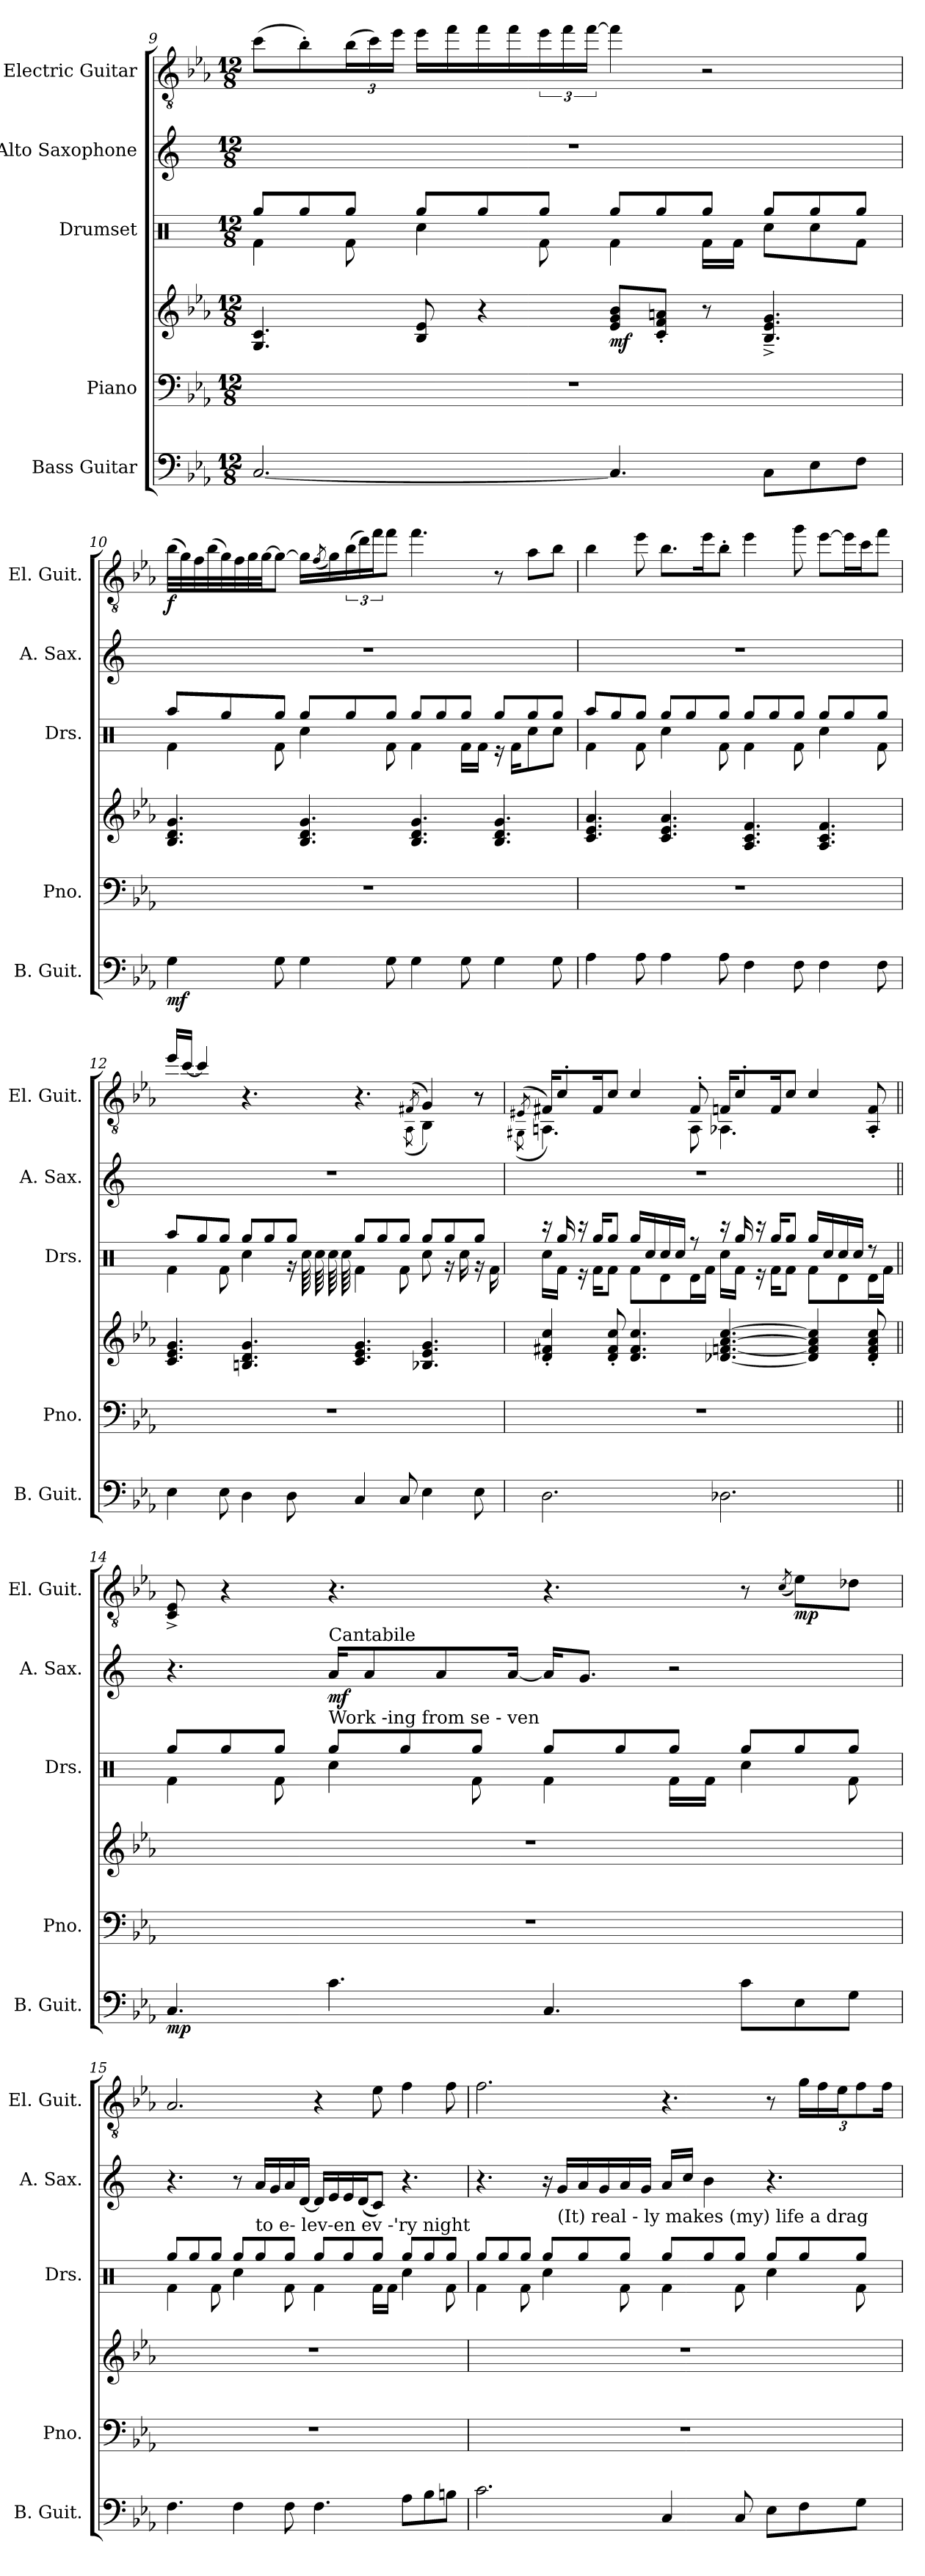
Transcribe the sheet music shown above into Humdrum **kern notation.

**kern	**dynam	**kern	**kern	**dynam	**kern	**kern	**dynam	**kern	**dynam
*part5	*part5	*part4	*part4	*part4	*part3	*part2	*part2	*part1	*part1
*staff6	*staff6	*staff5	*staff4	*staff4/5	*staff3	*staff2	*staff2	*staff1	*staff1
*I"Bass Guitar	*	*I"Piano	*	*	*I"Drumset	*I"Alto Saxophone	*	*I"Electric Guitar	*
*I'B. Guit.	*	*I'Pno.	*	*	*I'Drs.	*I'A. Sax.	*	*I'El. Guit.	*
!!LO:PB:g=z
*clefF4	*	*clefF4	*clefG2	*	*clefX	*clefG2	*	*clefGv2	*
*ITrd7c12	*	*	*	*	*	*ITrd5c9	*	*	*
*k[b-e-a-]	*	*k[b-e-a-]	*k[b-e-a-]	*	*k[]	*k[b-e-a-]	*	*k[b-e-a-]	*
*M12/8	*	*M12/8	*M12/8	*	*M12/8	*M12/8	*	*M12/8	*
=9	=9	=9	=9	=9	=9	=9	=9	=9	=9
*	*	*	*	*	*^	*	*	*	*
[2.CC/	.	1.r	4.G/ 4.c/	.	8Rgg/L	4Rf\	1.r	.	(8cc\L	.
.	.	.	.	.	8Rgg/	.	.	.	8b-'\)	.
.	.	.	.	.	8Rgg/J	8Rf\	.	.	(24b-\L	.
.	.	.	.	.	.	.	.	.	24cc\)	.
.	.	.	.	.	.	.	.	.	24ee-\JJ	.
.	.	.	8B-/ 8e-/	.	8Rgg/L	4Rcc\	.	.	16ee-\LL	.
.	.	.	.	.	.	.	.	.	16ff\	.
.	.	.	4r	.	8Rgg/	.	.	.	16ff\	.
.	.	.	.	.	.	.	.	.	16ff\	.
.	.	.	.	.	8Rgg/J	8Rf\	.	.	24ee-\	.
.	.	.	.	.	.	.	.	.	24ff\	.
.	.	.	.	.	.	.	.	.	[24ff\JJ	.
!	!	!	!	!LO:DY:b	!	!	!	!	!	!
4.CC/]	.	.	8e-/ 8g/ 8b-/L	mf	8Rgg/L	4Rf\	.	.	4ff\]	.
.	.	.	8c/' 8f/' 8an/'J	.	8Rgg/	.	.	.	.	.
.	.	.	8r	.	8Rgg/J	16Rf\LL	.	.	2r	.
.	.	.	.	.	.	16Rf\JJ	.	.	.	.
8CC\L	.	.	4.B-/^~ 4.e-/^~ 4.g/^~	.	8Rgg/L	8Rcc\L	.	.	.	.
8EE-\	.	.	.	.	8Rgg/	8Rcc\	.	.	.	.
8FF\J	.	.	.	.	8Rgg/J	8Rf\J	.	.	.	.
!!LO:LB:g=z
=10	=10	=10	=10	=10	=10	=10	=10	=10	=10	=10
!	!LO:DY:b	!	!	!	!	!	!	!	!	!LO:DY:b
4GG\	mf	1.r	4.B-/ 4.d/ 4.g/	.	8Raa/L	4Rf\	1.r	.	(32b-\LLL	f
.	.	.	.	.	.	.	.	.	32g\)	.
.	.	.	.	.	.	.	.	.	32f\	.
.	.	.	.	.	.	.	.	.	(32b-\	.
.	.	.	.	.	8Rgg/	.	.	.	32g\)	.
.	.	.	.	.	.	.	.	.	32f\	.
.	.	.	.	.	.	.	.	.	32g\	.
.	.	.	.	.	.	.	.	.	[32g\JJ	.
8GG\	.	.	.	.	8Rgg/J	8Rf\	.	.	8g\J_	.
4GG\	.	.	4.B-/ 4.d/ 4.g/	.	8Rgg/L	4Rcc\	.	.	16g\LL]	.
.	.	.	.	.	.	.	.	.	(8qf/	.
.	.	.	.	.	.	.	.	.	16g\)	.
.	.	.	.	.	8Rgg/	.	.	.	(24b-\	.
.	.	.	.	.	.	.	.	.	24dd\)	.
.	.	.	.	.	.	.	.	.	24ff\J	.
8GG\	.	.	.	.	8Rgg/J	8Rf\	.	.	8ff\J	.
4GG\	.	.	4.B-/ 4.d/ 4.g/	.	8Rgg/L	4Rf\	.	.	4.ff\	.
.	.	.	.	.	8Rgg/	.	.	.	.	.
8GG\	.	.	.	.	8Rgg/J	16Rf\LL	.	.	.	.
.	.	.	.	.	.	16Rf\JJ	.	.	.	.
4GG\	.	.	4.B-/ 4.d/ 4.g/	.	8Rgg/L	16r	.	.	8r	.
.	.	.	.	.	.	16Rf\KL	.	.	.	.
.	.	.	.	.	8Rgg/	8Rcc\	.	.	8a-\L	.
8GG\	.	.	.	.	8Rgg/J	8Rcc\J	.	.	8b-\J	.
!!LO:PB:g=z
=11	=11	=11	=11	=11	=11	=11	=11	=11	=11	=11
4AA-\	.	1.r	4.c/ 4.e-/ 4.a-/	.	8Raa/L	4Rf\	1.r	.	4b-\	.
.	.	.	.	.	8Rgg/	.	.	.	.	.
8AA-\	.	.	.	.	8Rgg/J	8Rf\	.	.	8ee-\	.
4AA-\	.	.	4.c/ 4.e-/ 4.a-/	.	8Rgg/L	4Rcc\	.	.	8.b-\L	.
.	.	.	.	.	8Rgg/	.	.	.	.	.
.	.	.	.	.	.	.	.	.	16ee-\K	.
8AA-\	.	.	.	.	8Rgg/J	8Rf\	.	.	8b-'\J	.
4FF\	.	.	4.A-/ 4.c/ 4.f/	.	8Rgg/L	4Rf\	.	.	4ee-\	.
.	.	.	.	.	8Rgg/	.	.	.	.	.
8FF\	.	.	.	.	8Rgg/J	8Rf\	.	.	8gg\	.
4FF\	.	.	4.A-/ 4.c/ 4.f/	.	8Rgg/L	4Rcc\	.	.	[8ee-\L	.
.	.	.	.	.	8Rgg/	.	.	.	16ee-\L]	.
.	.	.	.	.	.	.	.	.	16cc\J	.
8FF\	.	.	.	.	8Rgg/J	8Rf\	.	.	8ff\J	.
=12	=12	=12	=12	=12	=12	=12	=12	=12	=12	=12
*	*	*	*	*	*	*	*	*	*^	*
*	*	*	*	*	*	*	*	*	*	*^	*
4EE-\	.	1.r	4.c/ 4.e-/ 4.g/	.	8Raa/L	4Rf\	1.r	.	16ee-/LL	8ryy	4.ryy	.
.	.	.	.	.	.	.	.	.	[16cc/JJ	.	.	.
.	.	.	.	.	8Rgg/	.	.	.	4cc/]	8ryy@	.	.
8EE-\	.	.	.	.	8Rgg/J	8Rf\	.	.	.	8ryy@	.	.
*	*	*	*	*	*	*	*	*	*v	*v	*v	*
4DD\	.	.	4.Bn/ 4.d/ 4.g/	.	8Rgg/L	4Rcc\	.	.	4.r	.
.	.	.	.	.	8Rgg/	.	.	.	.	.
8DD\	.	.	.	.	8Rgg/J	16r	.	.	.	.
*	*	*	*	*	*tremolo	*	*	*	*	*
.	.	.	.	.	.	64Rcc\	.	.	.	.
.	.	.	.	.	.	64Rcc\	.	.	.	.
.	.	.	.	.	.	64Rcc\	.	.	.	.
.	.	.	.	.	.	64Rcc\	.	.	.	.
*	*	*	*	*	*Xtremolo	*	*	*	*	*
4CC/	.	.	4.c/ 4.e-/ 4.g/	.	8Rgg/L	4Rf\	.	.	4.r	.
.	.	.	.	.	8Rgg/	.	.	.	.	.
8CC/	.	.	.	.	8Rgg/J	8Rf\	.	.	.	.
*	*	*	*	*	*	*	*	*	*^	*
.	.	.	.	.	.	.	.	.	(8qF#X/	(8qAA-\	.
4EE-\	.	.	4.B-X/ 4.e-/ 4.g/	.	8Rgg/L	8Rcc\	.	.	4G/)	4BB-\)	.
.	.	.	.	.	8Rgg/	16r	.	.	.	.	.
.	.	.	.	.	.	16Rcc\	.	.	.	.	.
*	*	*	*	*	*	*	*	*	*	*^	*
8EE-\	.	.	.	.	8Rgg/J	16r	.	.	8r	8r	8r	.
.	.	.	.	.	.	16Rf\	.	.	.	.	.	.
*	*	*	*	*	*	*	*	*	*	*v	*v	*
!!LO:LB:g=z
=13	=13	=13	=13	=13	=13	=13	=13	=13	=13	=13	=13
.	.	.	.	.	.	.	.	.	(8qE#X/	(8qGG#X\	.
2.DD\	.	1.r	4d/' 4f#X/' 4cc/'	.	16r	16Rcc\LL	1.r	.	16F#X/KL)	4.AAn\)	.
.	.	.	.	.	16Rgg/	16Rf\JJ	.	.	8c'/	.	.
.	.	.	.	.	16r	16r	.	.	.	.	.
.	.	.	.	.	16Rgg/KL	16Rf\KL	.	.	16F#/K	.	.
.	.	.	8d/' 8f#/' 8cc/'	.	8Rgg/J	8Rf\J	.	.	8c/J	.	.
.	.	.	4.d/ 4.f#/ 4.cc/	.	16Rgg/LL	8Rf\L	.	.	4c/	4ryy	.
.	.	.	.	.	16Rcc/	.	.	.	.	.	.
.	.	.	.	.	16Rcc/	8Rd\	.	.	.	.	.
.	.	.	.	.	16Rcc/JJ	.	.	.	.	.	.
.	.	.	.	.	8r	16Rd\L	.	.	8F#'/	8AA\	.
.	.	.	.	.	.	16Rf\JJ	.	.	.	.	.
2.DD-X\	.	.	[4.d-X/ [4.fn/ [4.a-/ [4.cc/	.	16r	16Rcc\LL	.	.	16Fn/KL	4.AA-X\	.
.	.	.	.	.	16Rgg/	16Rf\JJ	.	.	8c'/	.	.
.	.	.	.	.	16r	16r	.	.	.	.	.
.	.	.	.	.	16Rgg/KL	16Rf\KL	.	.	16F/K	.	.
.	.	.	.	.	8Rgg/J	8Rf\J	.	.	8c/J	.	.
.	.	.	4d-/] 4f/] 4a-/] 4cc/]	.	16Rgg/LL	8Rf\L	.	.	4c/	4.ryy	.
.	.	.	.	.	16Rcc/	.	.	.	.	.	.
.	.	.	.	.	16Rcc/	8Rd\	.	.	.	.	.
.	.	.	.	.	16Rcc/JJ	.	.	.	.	.	.
.	.	.	8d-/' 8f/' 8a-/' 8cc/'	.	8r	16Rd\L	.	.	8AA-/' 8F/'	.	.
.	.	.	.	.	.	16Rf\JJ	.	.	.	.	.
*	*	*	*	*	*	*	*	*	*v	*v	*
!!LO:PB:g=z
=14||	=14||	=14||	=14||	=14||	=14||	=14||	=14||	=14||	=14||	=14||
!	!LO:DY:b	!	!	!LO:DY:b	!	!	!	!	!	!
!	!	!	!	!LO:DY:n=1:a	!	!	!	!	!	!
4.CC/	mp	1.r	1.r	p mp	8Rgg/L	4Rf\	4.r	.	8C/^ 8E-/^	.
.	.	.	.	.	8Rgg/	.	.	.	4r	.
.	.	.	.	.	8Rgg/J	8Rf\	.	.	.	.
!	!	!	!	!	!	!	!LO:TX:b:t=Work -ing   from     se -      ven	!	!	!
!	!	!	!	!	!	!	!LO:TX:a:t=Cantabile	!	!	!
!	!	!	!	!	!	!	!	!LO:DY:b	!	!
4.C\	.	.	.	.	8Rgg/L	4Rcc\	16c/KL	mf	4.r	.
.	.	.	.	.	.	.	8c/	.	.	.
.	.	.	.	.	8Rgg/	.	.	.	.	.
.	.	.	.	.	.	.	8c/	.	.	.
.	.	.	.	.	8Rgg/J	8Rf\	.	.	.	.
.	.	.	.	.	.	.	[16c/Jk	.	.	.
4.CC/	.	.	.	.	8Rgg/L	4Rf\	16c/KL]	.	4.r	.
.	.	.	.	.	.	.	8.B-/J	.	.	.
.	.	.	.	.	8Rgg/	.	.	.	.	.
.	.	.	.	.	8Rgg/J	16Rf\LL	2r	.	.	.
.	.	.	.	.	.	16Rf\JJ	.	.	.	.
8C\L	.	.	.	.	8Rgg/L	4Rcc\	.	.	8r	.
.	.	.	.	.	.	.	.	.	(8qc/	.
!	!	!	!	!	!	!	!	!	!	!LO:DY:b
8EE-\	.	.	.	.	8Rgg/	.	.	.	8e-\L)	mp
8GG\J	.	.	.	.	8Rgg/J	8Rf\	.	.	8d-X\J	.
=15	=15	=15	=15	=15	=15	=15	=15	=15	=15	=15
4.FF\	.	1.r	1.r	.	8Rgg/L	4Rf\	4.r	.	2.A-/	.
.	.	.	.	.	8Rgg/	.	.	.	.	.
.	.	.	.	.	8Rgg/J	8Rf\	.	.	.	.
4FF\	.	.	.	.	8Rgg/L	4Rcc\	8r	.	.	.
!	!	!	!	!	!	!	!LO:TX:b:t=to   e-  lev-en        ev -'ry  night	!	!	!
.	.	.	.	.	8Rgg/	.	16c/LL	.	.	.
.	.	.	.	.	.	.	16B-/	.	.	.
8FF\	.	.	.	.	8Rgg/J	8Rf\	16c/	.	.	.
.	.	.	.	.	.	.	[16F/JJ	.	.	.
4.FF\	.	.	.	.	8Rgg/L	4Rf\	16F/LL]	.	4r	.
.	.	.	.	.	.	.	16G/	.	.	.
.	.	.	.	.	8Rgg/	.	16G/	.	.	.
.	.	.	.	.	.	.	(16F/J	.	.	.
.	.	.	.	.	8Rgg/J	16Rf\LL	8E-/J)	.	8e-\	.
.	.	.	.	.	.	16Rf\JJ	.	.	.	.
8AA-\L	.	.	.	.	8Rgg/L	4Rcc\	4.r	.	4f\	.
8BB-\	.	.	.	.	8Rgg/	.	.	.	.	.
8BBn\J	.	.	.	.	8Rgg/J	8Rf\	.	.	8f\	.
!!LO:LB:g=z
=16	=16	=16	=16	=16	=16	=16	=16	=16	=16	=16
2.C\	.	1.r	1.r	.	8Rgg/L	4Rf\	4.r	.	2.f\	.
.	.	.	.	.	8Rgg/	.	.	.	.	.
.	.	.	.	.	8Rgg/J	8Rf\	.	.	.	.
.	.	.	.	.	8Rgg/L	4Rcc\	16r	.	.	.
!	!	!	!	!	!	!	!LO:TX:b:t=(It)   real   -   ly    makes (my)    life     a        drag	!	!	!
.	.	.	.	.	.	.	16B-/LL	.	.	.
.	.	.	.	.	8Rgg/	.	16c/	.	.	.
.	.	.	.	.	.	.	16B-/	.	.	.
.	.	.	.	.	8Rgg/J	8Rf\	16c/	.	.	.
.	.	.	.	.	.	.	16B-/JJ	.	.	.
4CC/	.	.	.	.	8Rgg/L	4Rf\	16c/LL	.	4.r	.
.	.	.	.	.	.	.	16e-/JJ	.	.	.
.	.	.	.	.	8Rgg/	.	4d\	.	.	.
8CC/	.	.	.	.	8Rgg/J	8Rf\	.	.	.	.
8EE-\L	.	.	.	.	8Rgg/L	4Rcc\	4.r	.	8r	.
8FF\	.	.	.	.	8Rgg/	.	.	.	24g\LL	.
.	.	.	.	.	.	.	.	.	24f\	.
.	.	.	.	.	.	.	.	.	24e-\J	.
8GG\J	.	.	.	.	8Rgg/J	8Rf\	.	.	12f\	.
.	.	.	.	.	.	.	.	.	24f\Jk	.
*	*	*	*	*	*v	*v	*	*	*	*
=	=	=	=	=	=	=	=	=	=
*-	*-	*-	*-	*-	*-	*-	*-	*-	*-
